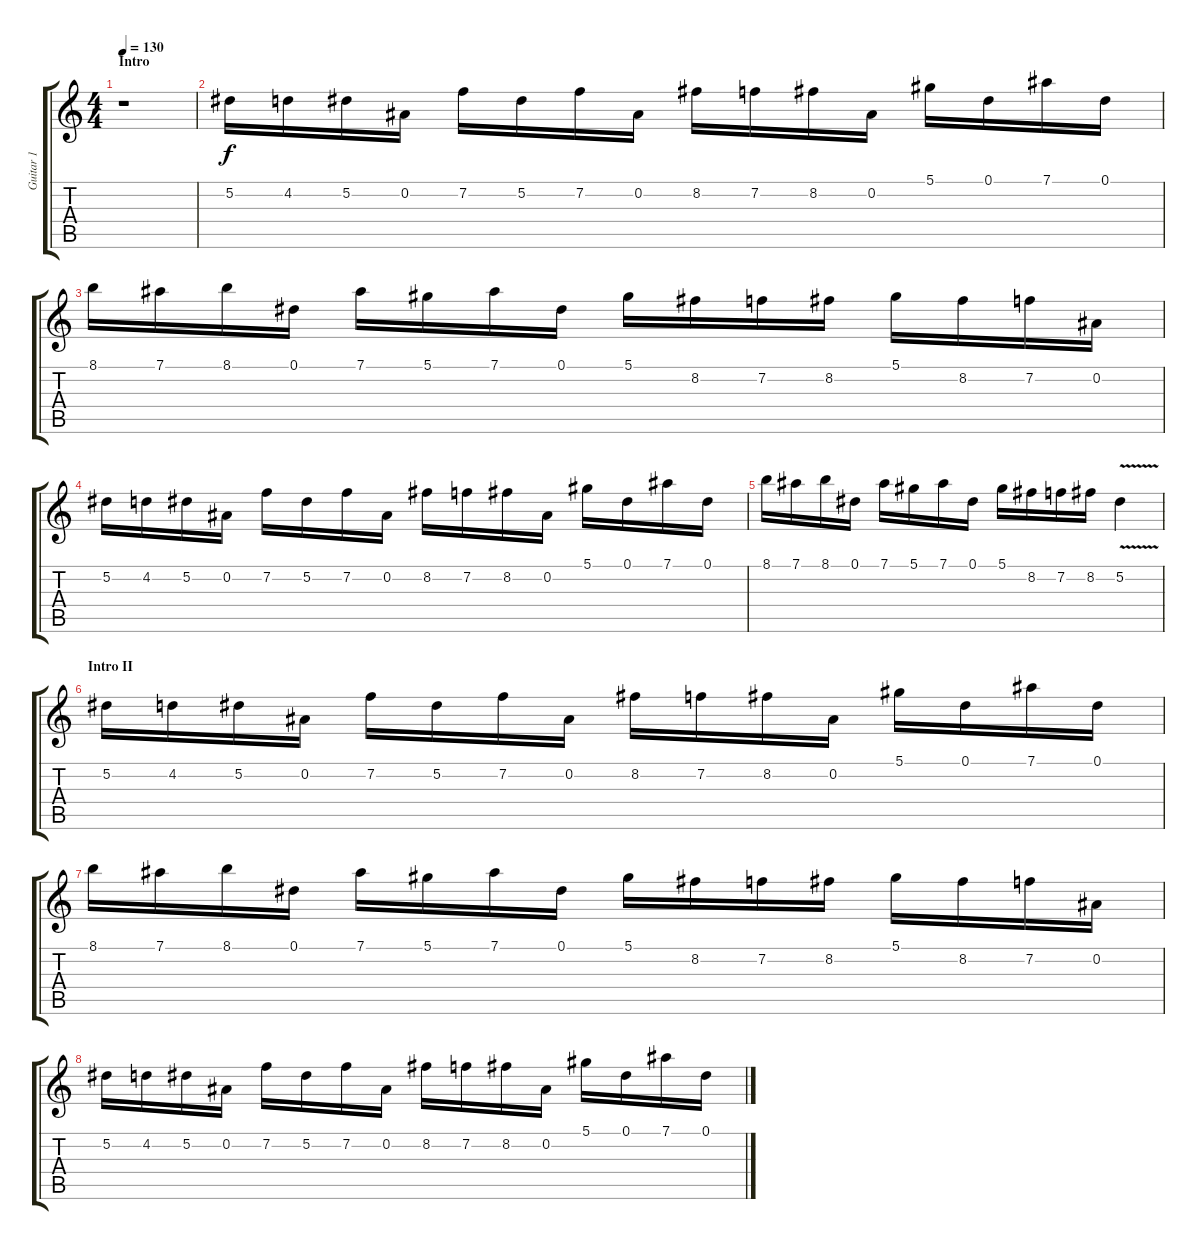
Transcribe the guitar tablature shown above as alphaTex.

\track ("Guitar 1" "Guitar 1") {instrument distortionguitar}
\staff {score tabs}
\tuning (Eb4 Bb3 Gb3 Db3 Ab2 Eb2) {hide}
\ts (4 4)
\section ("" "Intro")
\tempo 130
\clef g2
\ks c
r.1{dy f instrument distortionguitar} |
5.2.16 4.2.16 5.2.16 0.2.16 7.2.16 5.2.16 7.2.16 0.2.16 8.2.16 7.2.16 8.2.16 0.2.16 5.1.16 0.1.16 7.1.16 0.1.16 |
8.1.16 7.1.16 8.1.16 0.1.16 7.1.16 5.1.16 7.1.16 0.1.16 5.1.16 8.2.16 7.2.16 8.2.16 5.1.16 8.2.16 7.2.16 0.2.16 |
5.2.16 4.2.16 5.2.16 0.2.16 7.2.16 5.2.16 7.2.16 0.2.16 8.2.16 7.2.16 8.2.16 0.2.16 5.1.16 0.1.16 7.1.16 0.1.16 |
8.1.16 7.1.16 8.1.16 0.1.16 7.1.16 5.1.16 7.1.16 0.1.16 5.1.16 8.2.16 7.2.16 8.2.16 5.2{v}.4 |
\section ("" "Intro II")
5.2.16 4.2.16 5.2.16 0.2.16 7.2.16 5.2.16 7.2.16 0.2.16 8.2.16 7.2.16 8.2.16 0.2.16 5.1.16 0.1.16 7.1.16 0.1.16 |
8.1.16 7.1.16 8.1.16 0.1.16 7.1.16 5.1.16 7.1.16 0.1.16 5.1.16 8.2.16 7.2.16 8.2.16 5.1.16 8.2.16 7.2.16 0.2.16 |
5.2.16 4.2.16 5.2.16 0.2.16 7.2.16 5.2.16 7.2.16 0.2.16 8.2.16 7.2.16 8.2.16 0.2.16 5.1.16 0.1.16 7.1.16 0.1.16
